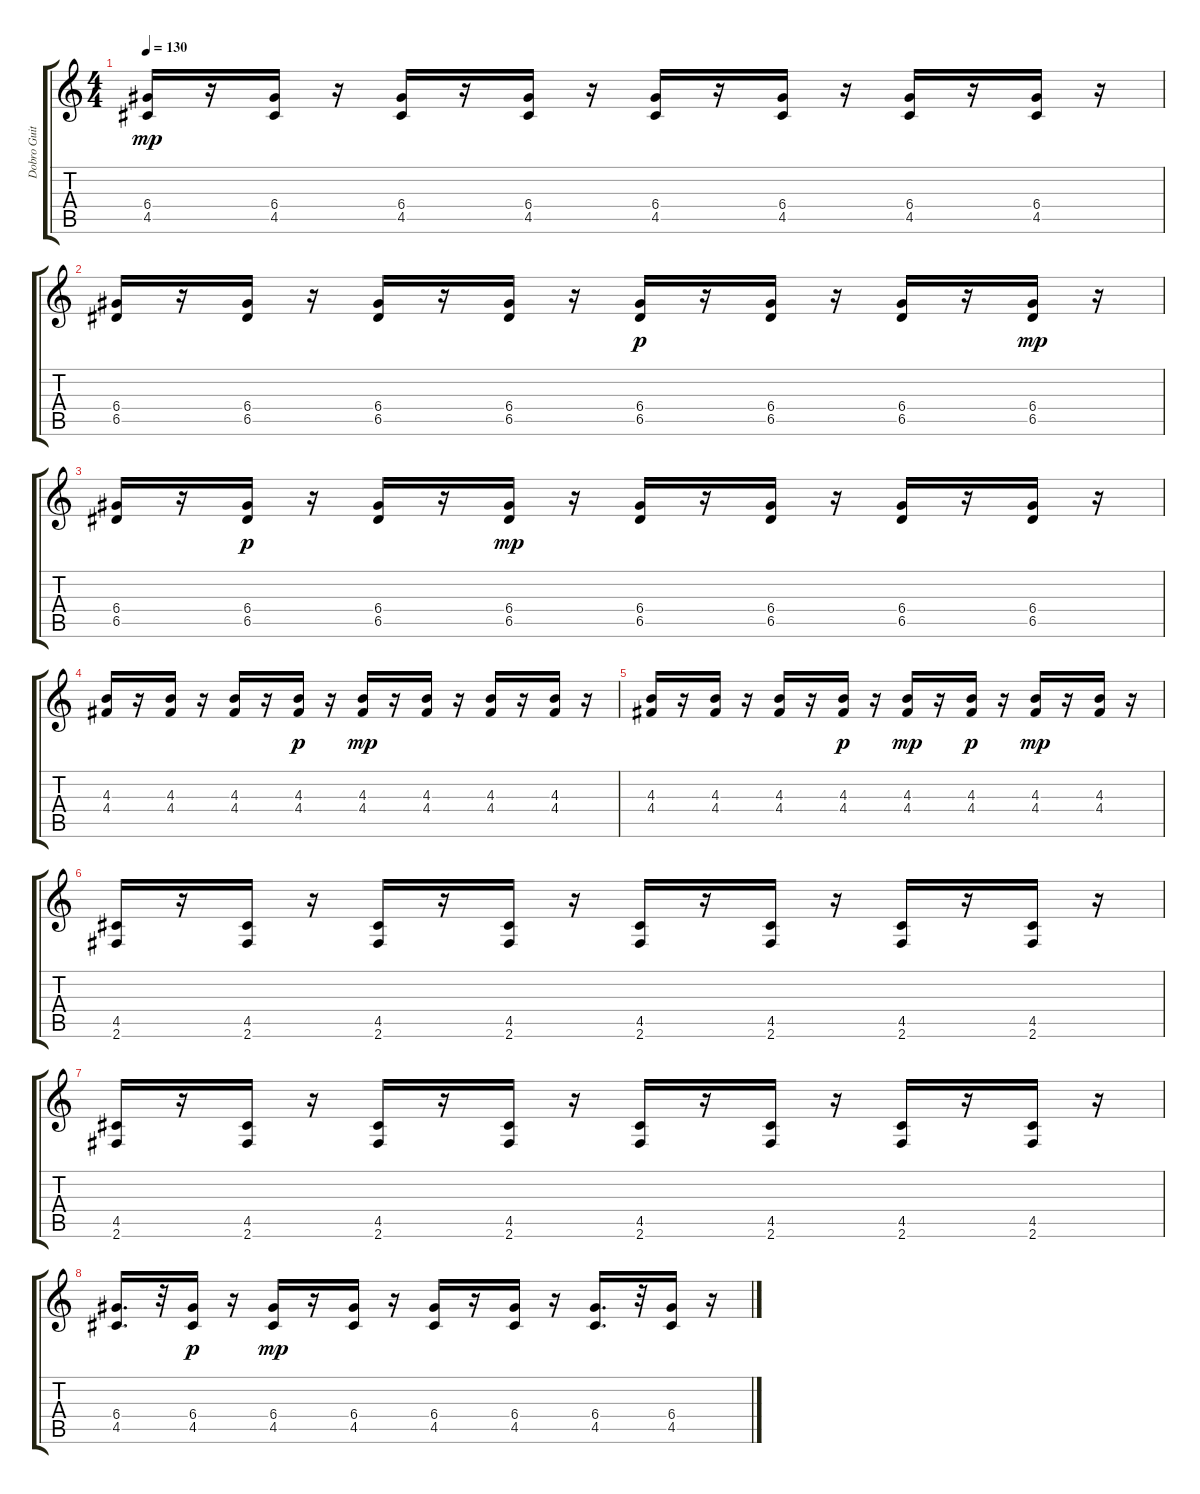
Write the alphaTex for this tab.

\track ("Dobro Guitar" "Dobro Guit") {instrument banjo}
\staff {score tabs}
\tuning (E4 B3 G3 D3 A2 E2) {hide}
\displaytranspose 12
\ts (4 4)
\tempo 130
\clef g2
\ks c
(6.4 4.5).16{dy mp} r.16 (6.4 4.5).16 r.16 (6.4 4.5).16 r.16 (6.4 4.5).16 r.16 (6.4 4.5).16 r.16 (6.4 4.5).16 r.16 (6.4 4.5).16 r.16 (6.4 4.5).16 r.16 |
(6.4 6.5).16 r.16 (6.4 6.5).16 r.16 (6.4 6.5).16 r.16 (6.4 6.5).16 r.16 (6.4 6.5).16{dy p} r.16 (6.4 6.5).16 r.16 (6.4 6.5).16 r.16 (6.4 6.5).16{dy mp} r.16 |
(6.4 6.5).16 r.16 (6.4 6.5).16{dy p} r.16 (6.4 6.5).16 r.16 (6.4 6.5).16{dy mp} r.16 (6.4 6.5).16 r.16 (6.4 6.5).16 r.16 (6.4 6.5).16 r.16 (6.4 6.5).16 r.16 |
(4.3 4.4).16 r.16 (4.3 4.4).16 r.16 (4.3 4.4).16 r.16 (4.3 4.4).16{dy p} r.16 (4.3 4.4).16{dy mp} r.16 (4.3 4.4).16 r.16 (4.3 4.4).16 r.16 (4.3 4.4).16 r.16 |
(4.3 4.4).16 r.16 (4.3 4.4).16 r.16 (4.3 4.4).16 r.16 (4.3 4.4).16{dy p} r.16 (4.3 4.4).16{dy mp} r.16 (4.3 4.4).16{dy p} r.16 (4.3 4.4).16{dy mp} r.16 (4.3 4.4).16 r.16 |
(4.5 2.6).16 r.16 (4.5 2.6).16 r.16 (4.5 2.6).16 r.16 (4.5 2.6).16 r.16 (4.5 2.6).16 r.16 (4.5 2.6).16 r.16 (4.5 2.6).16 r.16 (4.5 2.6).16 r.16 |
(4.5 2.6).16 r.16 (4.5 2.6).16 r.16 (4.5 2.6).16 r.16 (4.5 2.6).16 r.16 (4.5 2.6).16 r.16 (4.5 2.6).16 r.16 (4.5 2.6).16 r.16 (4.5 2.6).16 r.16 |
(6.4 4.5).16{d} r.32 (6.4 4.5).16{dy p} r.16 (6.4 4.5).16{dy mp} r.16 (6.4 4.5).16 r.16 (6.4 4.5).16 r.16 (6.4 4.5).16 r.16 (6.4 4.5).16{d} r.32 (6.4 4.5).16 r.16
